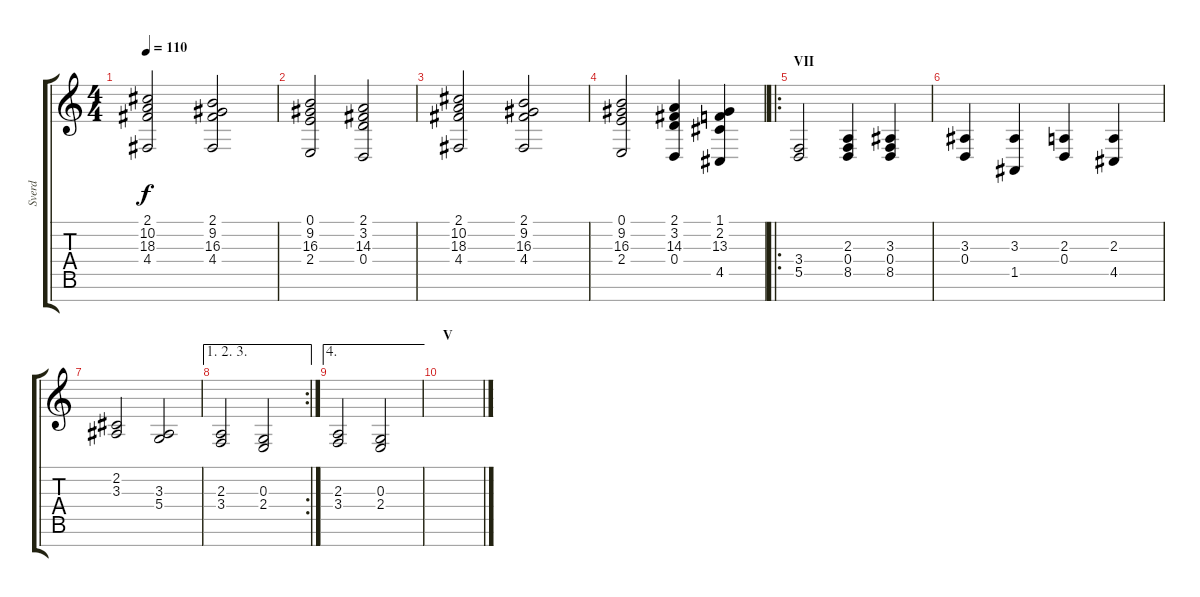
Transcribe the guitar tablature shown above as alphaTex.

\track ("Sverd" "Sverd") {instrument stringensemble1}
\staff {score tabs}
\tuning (E4 B3 G3 D3 A2 E2 B1) {hide}
\ts (4 4)
\tempo 110
\clef g2
\ks c
(2.1 10.2 18.3 4.4).2{dy f volume 9} (2.1 9.2 16.3 4.4).2 |
(0.1 9.2 16.3 2.4).2{volume 9} (2.1 3.2 14.3 0.4).2 |
(2.1 10.2 18.3 4.4).2{volume 9} (2.1 9.2 16.3 4.4).2 |
(0.1 9.2 16.3 2.4).2{volume 9} (2.1 3.2 14.3 0.4).4 (1.1 2.2 13.3 4.5).4 |
\ro
\section ("" "VII")
(3.4 5.5).2{volume 10} (2.3 0.4 8.5).4 (3.3 0.4 8.5).4 |
(3.3 0.4).4 (3.3 1.5).4 (2.3 0.4).4 (2.3 4.5).4 |
(2.2 3.3).2 (3.3 5.4).2 |
\ae (1 2 3)
\rc 2
(2.3 3.4).2 (0.3 2.4).2 |
\ae 4
(2.3 3.4).2 (0.3 2.4).2 |
\section ("" "V")
